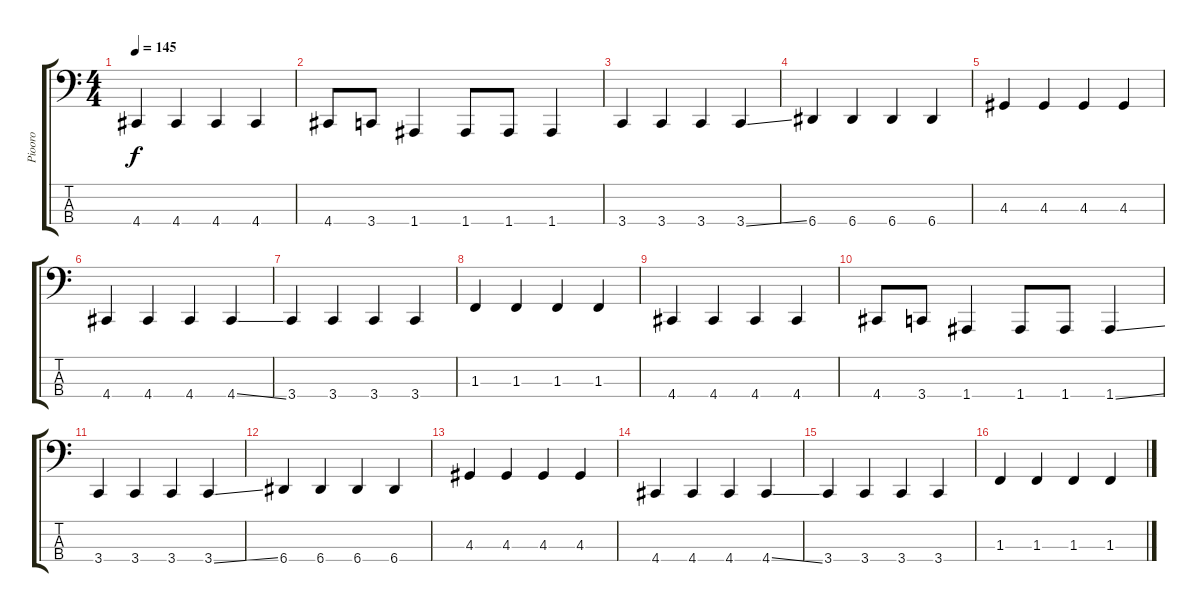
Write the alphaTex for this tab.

\track ("Piooro" "Piooro") {instrument electricbassfinger}
\staff {score tabs}
\tuning (D2 A1 E1 A0) {hide}
\ts (4 4)
\tempo 145
\clef f4
\ks c
4.4.4{dy f} 4.4.4 4.4.4 4.4.4 |
4.4.8 3.4.8 1.4.4 1.4.8 1.4.8 1.4.4 |
3.4.4 3.4.4 3.4.4 3.4{ss}.4 |
6.4.4 6.4.4 6.4.4 6.4.4 |
4.3.4 4.3.4 4.3.4 4.3.4 |
4.4.4 4.4.4 4.4.4 4.4{ss}.4 |
3.4.4 3.4.4 3.4.4 3.4.4 |
1.3.4 1.3.4 1.3.4 1.3.4 |
4.4.4 4.4.4 4.4.4 4.4.4 |
4.4.8 3.4.8 1.4.4 1.4.8 1.4.8 1.4{ss}.4 |
3.4.4 3.4.4 3.4.4 3.4{ss}.4 |
6.4.4 6.4.4 6.4.4 6.4.4 |
4.3.4 4.3.4 4.3.4 4.3.4 |
4.4.4 4.4.4 4.4.4 4.4{ss}.4 |
3.4.4 3.4.4 3.4.4 3.4.4 |
1.3.4 1.3.4 1.3.4 1.3.4
